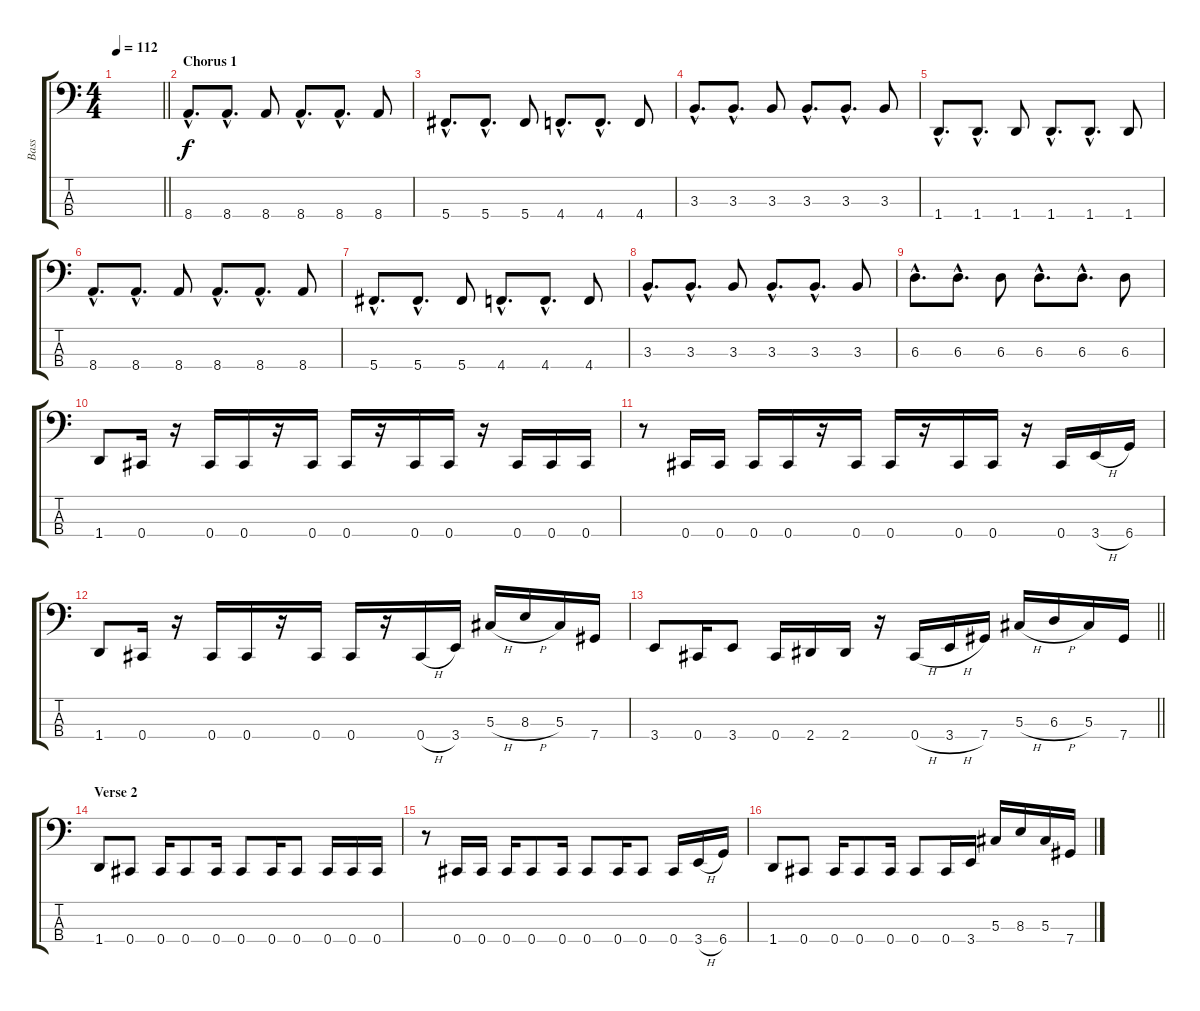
\track ("Bass" "Bass") {instrument electricbassfinger}
\staff {score tabs}
\tuning (Gb2 Db2 Ab1 Db1) {hide}
\ts (4 4)
\tempo 112
\clef f4
\barLineRight lightlight
\ks c
|
\section ("" "Chorus 1")
8.4{hac}.8{d} 8.4{hac}.8{d} 8.4.8 8.4{hac}.8{d} 8.4{hac}.8{d} 8.4.8 |
5.4{hac}.8{d} 5.4{hac}.8{d} 5.4.8 4.4{hac}.8{d} 4.4{hac}.8{d} 4.4.8 |
3.3{hac}.8{d} 3.3{hac}.8{d} 3.3.8 3.3{hac}.8{d} 3.3{hac}.8{d} 3.3.8 |
1.4{hac}.8{d} 1.4{hac}.8{d} 1.4.8 1.4{hac}.8{d} 1.4{hac}.8{d} 1.4.8 |
8.4{hac}.8{d} 8.4{hac}.8{d} 8.4.8 8.4{hac}.8{d} 8.4{hac}.8{d} 8.4.8 |
5.4{hac}.8{d} 5.4{hac}.8{d} 5.4.8 4.4{hac}.8{d} 4.4{hac}.8{d} 4.4.8 |
3.3{hac}.8{d} 3.3{hac}.8{d} 3.3.8 3.3{hac}.8{d} 3.3{hac}.8{d} 3.3.8 |
6.3{hac}.8{d} 6.3{hac}.8{d} 6.3.8 6.3{hac}.8{d} 6.3{hac}.8{d} 6.3.8 |
1.4.8 0.4.16 r.16 0.4.16 0.4.16 r.16 0.4.16 0.4.16 r.16 0.4.16 0.4.16 r.16 0.4.16 0.4.16 0.4.16 |
r.8 0.4.16 0.4.16 0.4.16 0.4.16 r.16 0.4.16 0.4.16 r.16 0.4.16 0.4.16 r.16 0.4.16 3.4{h}.16 6.4.16 |
1.4.8 0.4.16 r.16 0.4.16 0.4.16 r.16 0.4.16 0.4.16 r.16 0.4{h}.16 3.4.16 5.3{h}.16 8.3{h}.16 5.3.16 7.4.16 |
\barLineRight lightlight
3.4.8 0.4.16 3.4.8 0.4.16 2.4.16 2.4.16 r.16 0.4{h}.16 3.4{h}.16 7.4.16 5.3{h}.16 6.3{h}.16 5.3.16 7.4.16 |
\section ("" "Verse 2")
1.4.8 0.4.8 0.4.16 0.4.8 0.4.16 0.4.8 0.4.16 0.4.8 0.4.16 0.4.16 0.4.16 |
r.8 0.4.16 0.4.16 0.4.16 0.4.8 0.4.16 0.4.8 0.4.16 0.4.8 0.4.16 3.4{h}.16 6.4.16 |
1.4.8 0.4.8 0.4.16 0.4.8 0.4.16 0.4.8 0.4.16 3.4.16 5.3.16 8.3.16 5.3.16 7.4.16
